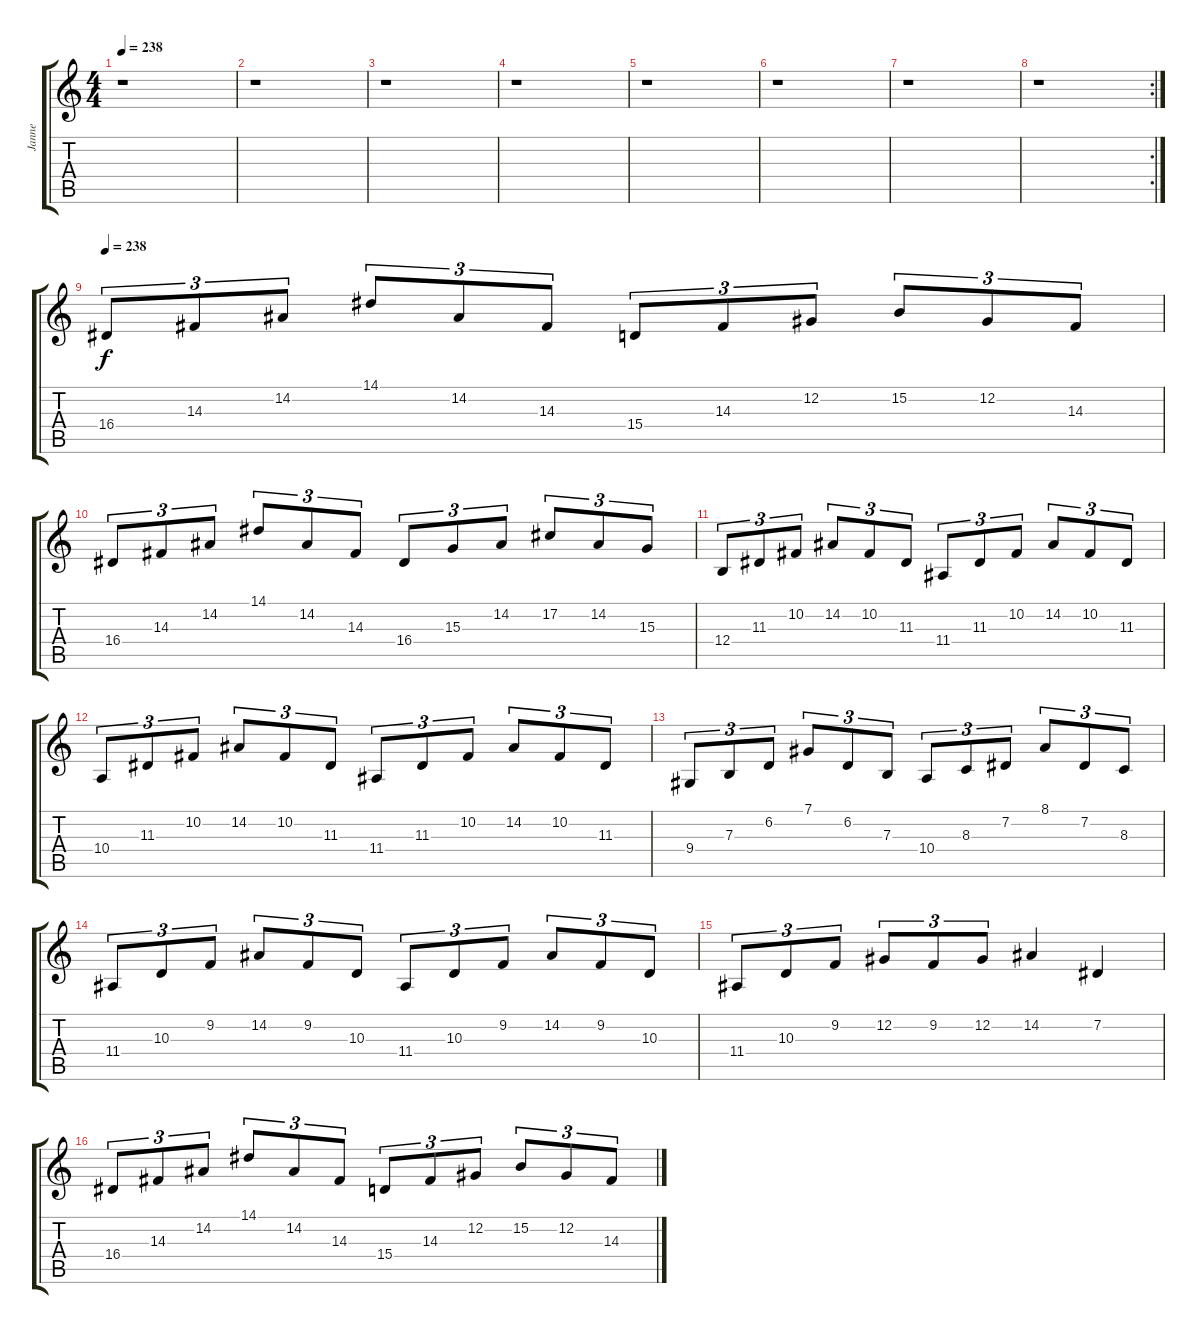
\track ("Janne" "Janne") {instrument stringensemble1}
\staff {score tabs}
\tuning (Db4 Ab3 E3 B2 Gb2 Db2) {hide}
\ts (4 4)
\tempo 238
\clef g2
\ks c
r.1{dy f} |
r.1 |
r.1 |
r.1 |
r.1 |
r.1 |
r.1 |
\rc 2
r.1 |
\tempo 238
16.4.8{tu (3 2)} 14.3.8{tu (3 2)} 14.2.8{tu (3 2)} 14.1.8{tu (3 2)} 14.2.8{tu (3 2)} 14.3.8{tu (3 2)} 15.4.8{tu (3 2)} 14.3.8{tu (3 2)} 12.2.8{tu (3 2)} 15.2.8{tu (3 2)} 12.2.8{tu (3 2)} 14.3.8{tu (3 2)} |
16.4.8{tu (3 2)} 14.3.8{tu (3 2)} 14.2.8{tu (3 2)} 14.1.8{tu (3 2)} 14.2.8{tu (3 2)} 14.3.8{tu (3 2)} 16.4.8{tu (3 2)} 15.3.8{tu (3 2)} 14.2.8{tu (3 2)} 17.2.8{tu (3 2)} 14.2.8{tu (3 2)} 15.3.8{tu (3 2)} |
12.4.8{tu (3 2)} 11.3.8{tu (3 2)} 10.2.8{tu (3 2)} 14.2.8{tu (3 2)} 10.2.8{tu (3 2)} 11.3.8{tu (3 2)} 11.4.8{tu (3 2)} 11.3.8{tu (3 2)} 10.2.8{tu (3 2)} 14.2.8{tu (3 2)} 10.2.8{tu (3 2)} 11.3.8{tu (3 2)} |
10.4.8{tu (3 2)} 11.3.8{tu (3 2)} 10.2.8{tu (3 2)} 14.2.8{tu (3 2)} 10.2.8{tu (3 2)} 11.3.8{tu (3 2)} 11.4.8{tu (3 2)} 11.3.8{tu (3 2)} 10.2.8{tu (3 2)} 14.2.8{tu (3 2)} 10.2.8{tu (3 2)} 11.3.8{tu (3 2)} |
9.4.8{tu (3 2)} 7.3.8{tu (3 2)} 6.2.8{tu (3 2)} 7.1.8{tu (3 2)} 6.2.8{tu (3 2)} 7.3.8{tu (3 2)} 10.4.8{tu (3 2)} 8.3.8{tu (3 2)} 7.2.8{tu (3 2)} 8.1.8{tu (3 2)} 7.2.8{tu (3 2)} 8.3.8{tu (3 2)} |
11.4.8{tu (3 2)} 10.3.8{tu (3 2)} 9.2.8{tu (3 2)} 14.2.8{tu (3 2)} 9.2.8{tu (3 2)} 10.3.8{tu (3 2)} 11.4.8{tu (3 2)} 10.3.8{tu (3 2)} 9.2.8{tu (3 2)} 14.2.8{tu (3 2)} 9.2.8{tu (3 2)} 10.3.8{tu (3 2)} |
11.4.8{tu (3 2)} 10.3.8{tu (3 2)} 9.2.8{tu (3 2)} 12.2.8{tu (3 2)} 9.2.8{tu (3 2)} 12.2.8{tu (3 2)} 14.2.4 7.2.4 |
16.4.8{tu (3 2)} 14.3.8{tu (3 2)} 14.2.8{tu (3 2)} 14.1.8{tu (3 2)} 14.2.8{tu (3 2)} 14.3.8{tu (3 2)} 15.4.8{tu (3 2)} 14.3.8{tu (3 2)} 12.2.8{tu (3 2)} 15.2.8{tu (3 2)} 12.2.8{tu (3 2)} 14.3.8{tu (3 2)}
